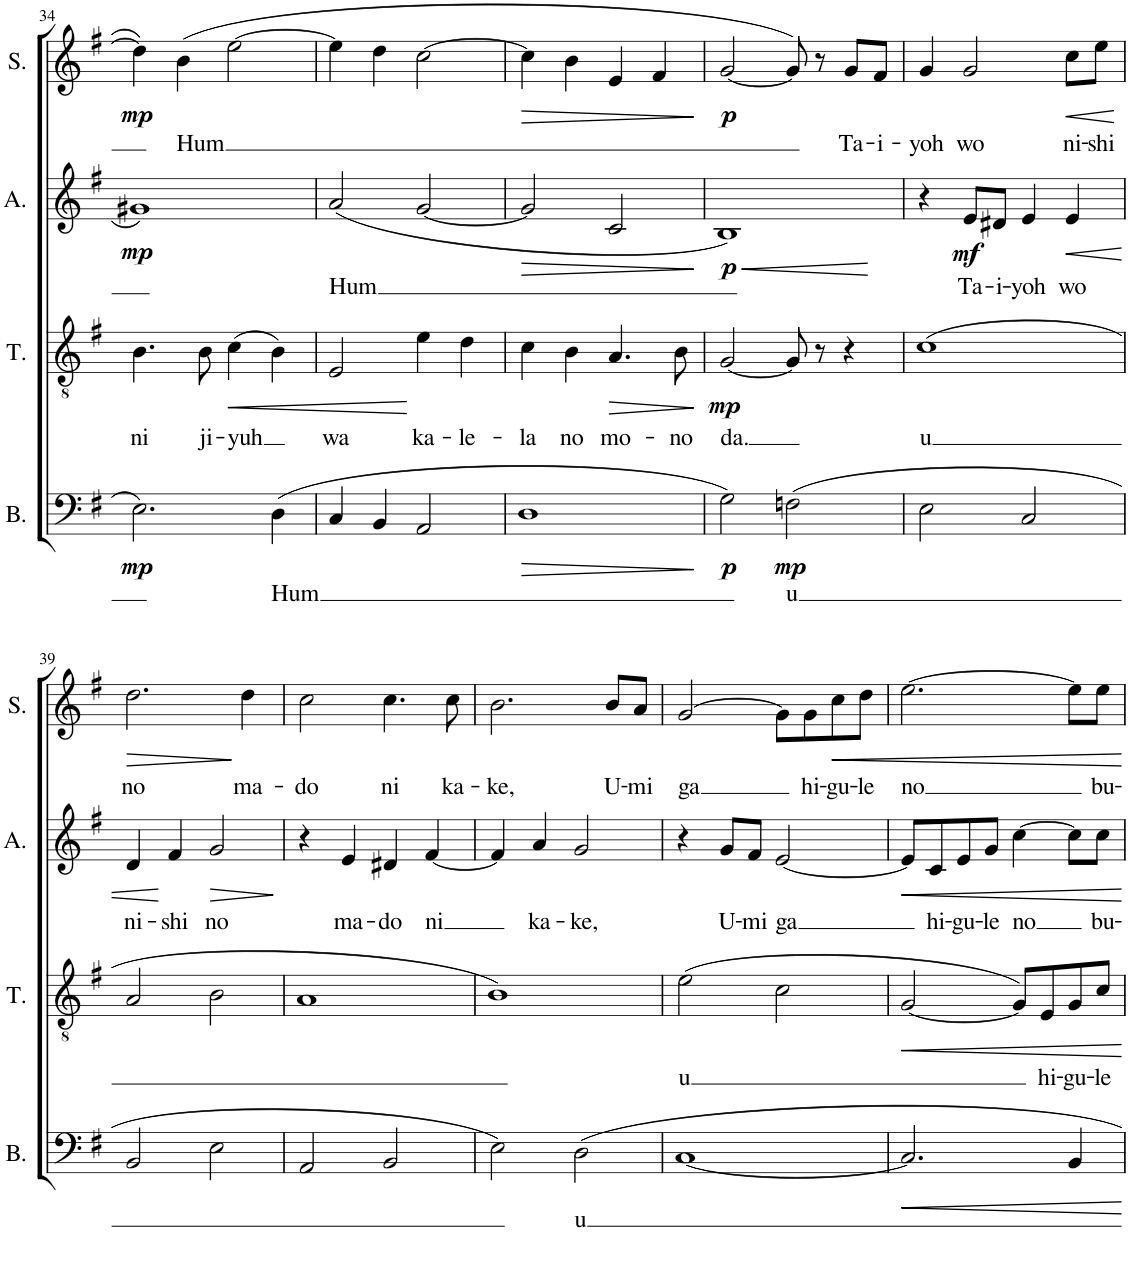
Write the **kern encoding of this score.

**kern	**text	**dynam	**kern	**text	**dynam	**kern	**text	**dynam	**kern	**text	**dynam
*part4	*part4	*part4	*part3	*part3	*part3	*part2	*part2	*part2	*part1	*part1	*part1
*staff4	*staff4	*staff4	*staff3	*staff3	*staff3	*staff2	*staff2	*staff2	*staff1	*staff1	*staff1
*I"Bass	*	*	*I"Tenor	*	*	*I"Alto	*	*	*I"Soprano	*	*
*I'B.	*	*	*I'T.	*	*	*I'A.	*	*	*I'S.	*	*
!!LO:PB:g=z
*clefF4	*	*	*clefGv2	*	*	*clefG2	*	*	*clefG2	*	*
*k[f#]	*	*	*k[f#]	*	*	*k[f#]	*	*	*k[f#]	*	*
*M4/4	*	*	*M4/4	*	*	*M4/4	*	*	*M4/4	*	*
*met(c)	*	*	*met(c)	*	*	*met(c)	*	*	*met(c)	*	*
=34	=34	=34	=34	=34	=34	=34	=34	=34	=34	=34	=34
!	!	!LO:DY:b	!	!LO:LY:b	!	!	!	!LO:DY:b	!	!	!LO:DY:b
2.E\	.	mp	4.B\	ni	.	1g#X	.	mp	4dd\]	.	mp
!	!	!	!	!	!	!	!	!	!	!LO:LY:b	!
.	.	.	.	.	.	.	.	.	(4b\	Hum	.
!	!	!	!	!LO:LY:b	!	!	!	!	!	!	!
.	.	.	8B\	ji-	.	.	.	.	.	.	.
!	!	!	!	!LO:LY:b	!LO:HP:b	!	!	!	!	!	!
.	.	.	(4c\	-yuh	<	.	.	.	[2ee\	.	.
!	!LO:LY:b	!	!	!	!	!	!	!	!	!	!
(4D\	Hum	.	4B\)	.	.	.	.	.	.	.	.
=35	=35	=35	=35	=35	=35	=35	=35	=35	=35	=35	=35
!	!	!	!	!LO:LY:b	!	!	!LO:LY:b	!	!	!	!
4C/	.	.	2E/	wa	.	(2a/	Hum	.	4ee\]	.	.
4BB/	.	.	.	.	.	.	.	.	4dd\	.	.
!	!	!	!	!LO:LY:b	!	!	!	!	!	!	!
2AA/	.	.	4e\	ka-	[	[2g/	.	.	[2cc\	.	.
!	!	!	!	!LO:LY:b	!	!	!	!	!	!	!
.	.	.	4d\	-le-	.	.	.	.	.	.	.
=36	=36	=36	=36	=36	=36	=36	=36	=36	=36	=36	=36
!	!	!LO:HP:b	!	!LO:LY:b	!	!	!	!LO:HP:b	!	!	!LO:HP:b
1D	.	>	4c\	-la	.	2g/]	.	>	4cc\]	.	>
!	!	!	!	!LO:LY:b	!	!	!	!	!	!	!
.	.	.	4B\	no	.	.	.	.	4b\	.	.
!	!	!	!	!LO:LY:b	!LO:HP:b	!	!	!	!	!	!
.	.	.	4.A/	mo-	>	2c/	.	.	4e/	.	.
.	.	.	.	.	.	.	.	.	4f#/	.	.
!	!	!	!	!LO:LY:b	!	!	!	!	!	!	!
.	.	.	8B\	-no	.	.	.	.	.	.	.
.	.	]	.	.	]	.	.	]	.	.	]
=37	=37	=37	=37	=37	=37	=37	=37	=37	=37	=37	=37
!	!	!LO:DY:b	!	!LO:LY:b	!LO:DY:b	!	!	!LO:HP:b	!	!	!
!	!	!	!	!	!	!	!	!LO:DY:n=1:b	!	!	!LO:DY:b
2G\)	.	p	[2G/	da.	mp	1B)	.	< p	[2g/	.	p
!	!LO:LY:b	!LO:DY:b	!	!	!	!	!	!	!	!	!
(2Fn\	u	mp	8G/]	.	.	.	.	.	8g/])	.	.
.	.	.	8r	.	.	.	.	.	8r	.	.
!	!	!	!	!	!	!	!	!	!	!LO:LY:b	!
.	.	.	4r	.	.	.	.	.	8g/L	Ta-	.
!	!	!	!	!	!	!	!	!	!	!LO:LY:b	!
.	.	.	.	.	.	.	.	.	8f#/J	-i-	.
.	.	.	.	.	.	.	.	[	.	.	.
=38	=38	=38	=38	=38	=38	=38	=38	=38	=38	=38	=38
!	!	!	!	!LO:LY:b	!	!	!	!	!	!LO:LY:b	!
2E\	.	.	(1c	u	.	4r	.	.	4g/	-yoh	.
!	!	!	!	!	!	!	!LO:LY:b	!LO:DY:b	!	!LO:LY:b	!
.	.	.	.	.	.	8e/L	Ta-	mf	2g/	wo	.
!	!	!	!	!	!	!	!LO:LY:b	!	!	!	!
.	.	.	.	.	.	8d#X/J	-i-	.	.	.	.
!	!	!	!	!	!	!	!LO:LY:b	!	!	!	!
2C/	.	.	.	.	.	4e/	-yoh	.	.	.	.
!	!	!	!	!	!	!	!LO:LY:b	!LO:HP:b	!	!LO:LY:b	!LO:HP:b
.	.	.	.	.	.	4e/	wo	<	8cc\L	ni-	<
!	!	!	!	!	!	!	!	!	!	!LO:LY:b	!
.	.	.	.	.	.	.	.	.	8ee\J	-shi	.
.	.	.	.	.	.	.	.	.	.	.	[
!!LO:LB:g=z
=39	=39	=39	=39	=39	=39	=39	=39	=39	=39	=39	=39
!	!	!	!	!	!	!	!LO:LY:b	!	!	!LO:LY:b	!LO:HP:b
2BB/	.	.	2A/	.	.	4d/	ni-	.	2.dd\	no	>
!	!	!	!	!	!	!	!LO:LY:b	!	!	!	!
.	.	.	.	.	.	4f#/	-shi	[	.	.	.
!	!	!	!	!	!	!	!LO:LY:b	!LO:HP:b	!	!	!
2E\	.	.	2B\	.	.	2g/	no	>	.	.	.
!	!	!	!	!	!	!	!	!	!	!LO:LY:b	!
.	.	.	.	.	.	.	.	.	4dd\	ma-	]
.	.	.	.	.	.	.	.	]	.	.	.
=40	=40	=40	=40	=40	=40	=40	=40	=40	=40	=40	=40
!	!	!	!	!	!	!	!	!	!	!LO:LY:b	!
2AA/	.	.	1A	.	.	4r	.	.	2cc\	-do	.
!	!	!	!	!	!	!	!LO:LY:b	!	!	!	!
.	.	.	.	.	.	4e/	ma-	.	.	.	.
!	!	!	!	!	!	!	!LO:LY:b	!	!	!LO:LY:b	!
2BB/	.	.	.	.	.	4d#X/	-do	.	4.cc\	ni	.
!	!	!	!	!	!	!	!LO:LY:b	!	!	!	!
.	.	.	.	.	.	[4f#/	ni	.	.	.	.
!	!	!	!	!	!	!	!	!	!	!LO:LY:b	!
.	.	.	.	.	.	.	.	.	8cc\	ka-	.
=41	=41	=41	=41	=41	=41	=41	=41	=41	=41	=41	=41
!	!	!	!	!	!	!	!	!	!	!LO:LY:b	!
2E\)	.	.	1B)	.	.	4f#/]	.	.	2.b\	-ke,	.
!	!	!	!	!	!	!	!LO:LY:b	!	!	!	!
.	.	.	.	.	.	4a/	ka-	.	.	.	.
!	!LO:LY:b	!	!	!	!	!	!LO:LY:b	!	!	!	!
2D\	u	.	.	.	.	2g/	-ke,	.	.	.	.
!	!	!	!	!	!	!	!	!	!	!LO:LY:b	!
.	.	.	.	.	.	.	.	.	8b/L	U-	.
!	!	!	!	!	!	!	!	!	!	!LO:LY:b	!
.	.	.	.	.	.	.	.	.	8a/J	-mi	.
=42	=42	=42	=42	=42	=42	=42	=42	=42	=42	=42	=42
!	!	!	!	!LO:LY:b	!	!	!	!	!	!LO:LY:b	!
[1C	.	.	(2e\	u	.	4r	.	.	[2g/	ga	.
!	!	!	!	!	!	!	!LO:LY:b	!	!	!	!
.	.	.	.	.	.	8g/L	U-	.	.	.	.
!	!	!	!	!	!	!	!LO:LY:b	!	!	!	!
.	.	.	.	.	.	8f#/J	-mi	.	.	.	.
!	!	!	!	!	!	!	!LO:LY:b	!	!	!	!
.	.	.	2c\	.	.	[2e/	ga	.	8g\L]	.	.
!	!	!	!	!	!	!	!	!	!	!LO:LY:b	!
.	.	.	.	.	.	.	.	.	8g\	hi-	.
!	!	!	!	!	!	!	!	!	!	!LO:LY:b	!
.	.	.	.	.	.	.	.	.	8cc\	-gu-	.
!	!	!	!	!	!	!	!	!	!	!LO:LY:b	!
.	.	.	.	.	.	.	.	.	8dd\J	-le	.
=43	=43	=43	=43	=43	=43	=43	=43	=43	=43	=43	=43
!	!	!	!	!	!	!	!	!	!	!LO:LY:b	!
2.C/]	.	.	[2G/	.	.	8e/L]	.	.	[2.ee\	no	.
!	!	!	!	!	!	!	!LO:LY:b	!	!	!	!
.	.	.	.	.	.	8c/	hi-	.	.	.	.
!	!	!	!	!	!	!	!LO:LY:b	!	!	!	!
.	.	.	.	.	.	8e/	-gu-	.	.	.	.
!	!	!	!	!	!	!	!LO:LY:b	!	!	!	!
.	.	.	.	.	.	8g/J	-le	.	.	.	.
!	!	!	!	!	!	!	!LO:LY:b	!	!	!	!
.	.	.	8G/L])	.	.	[4cc\	no	.	.	.	.
!	!	!	!	!LO:LY:b	!	!	!	!	!	!	!
.	.	.	8E/	hi-	.	.	.	.	.	.	.
!	!	!	!	!LO:LY:b	!	!	!	!	!	!	!
4BB/	.	.	8G/	-gu-	.	8cc\L]	.	.	8ee\L]	.	.
!	!	!	!	!LO:LY:b	!	!	!LO:LY:b	!	!	!LO:LY:b	!
.	.	.	8c/J	-le	.	8cc\J	bu-	.	8ee\J	bu-	.
=	=	=	=	=	=	=	=	=	=	=	=
*-	*-	*-	*-	*-	*-	*-	*-	*-	*-	*-	*-
